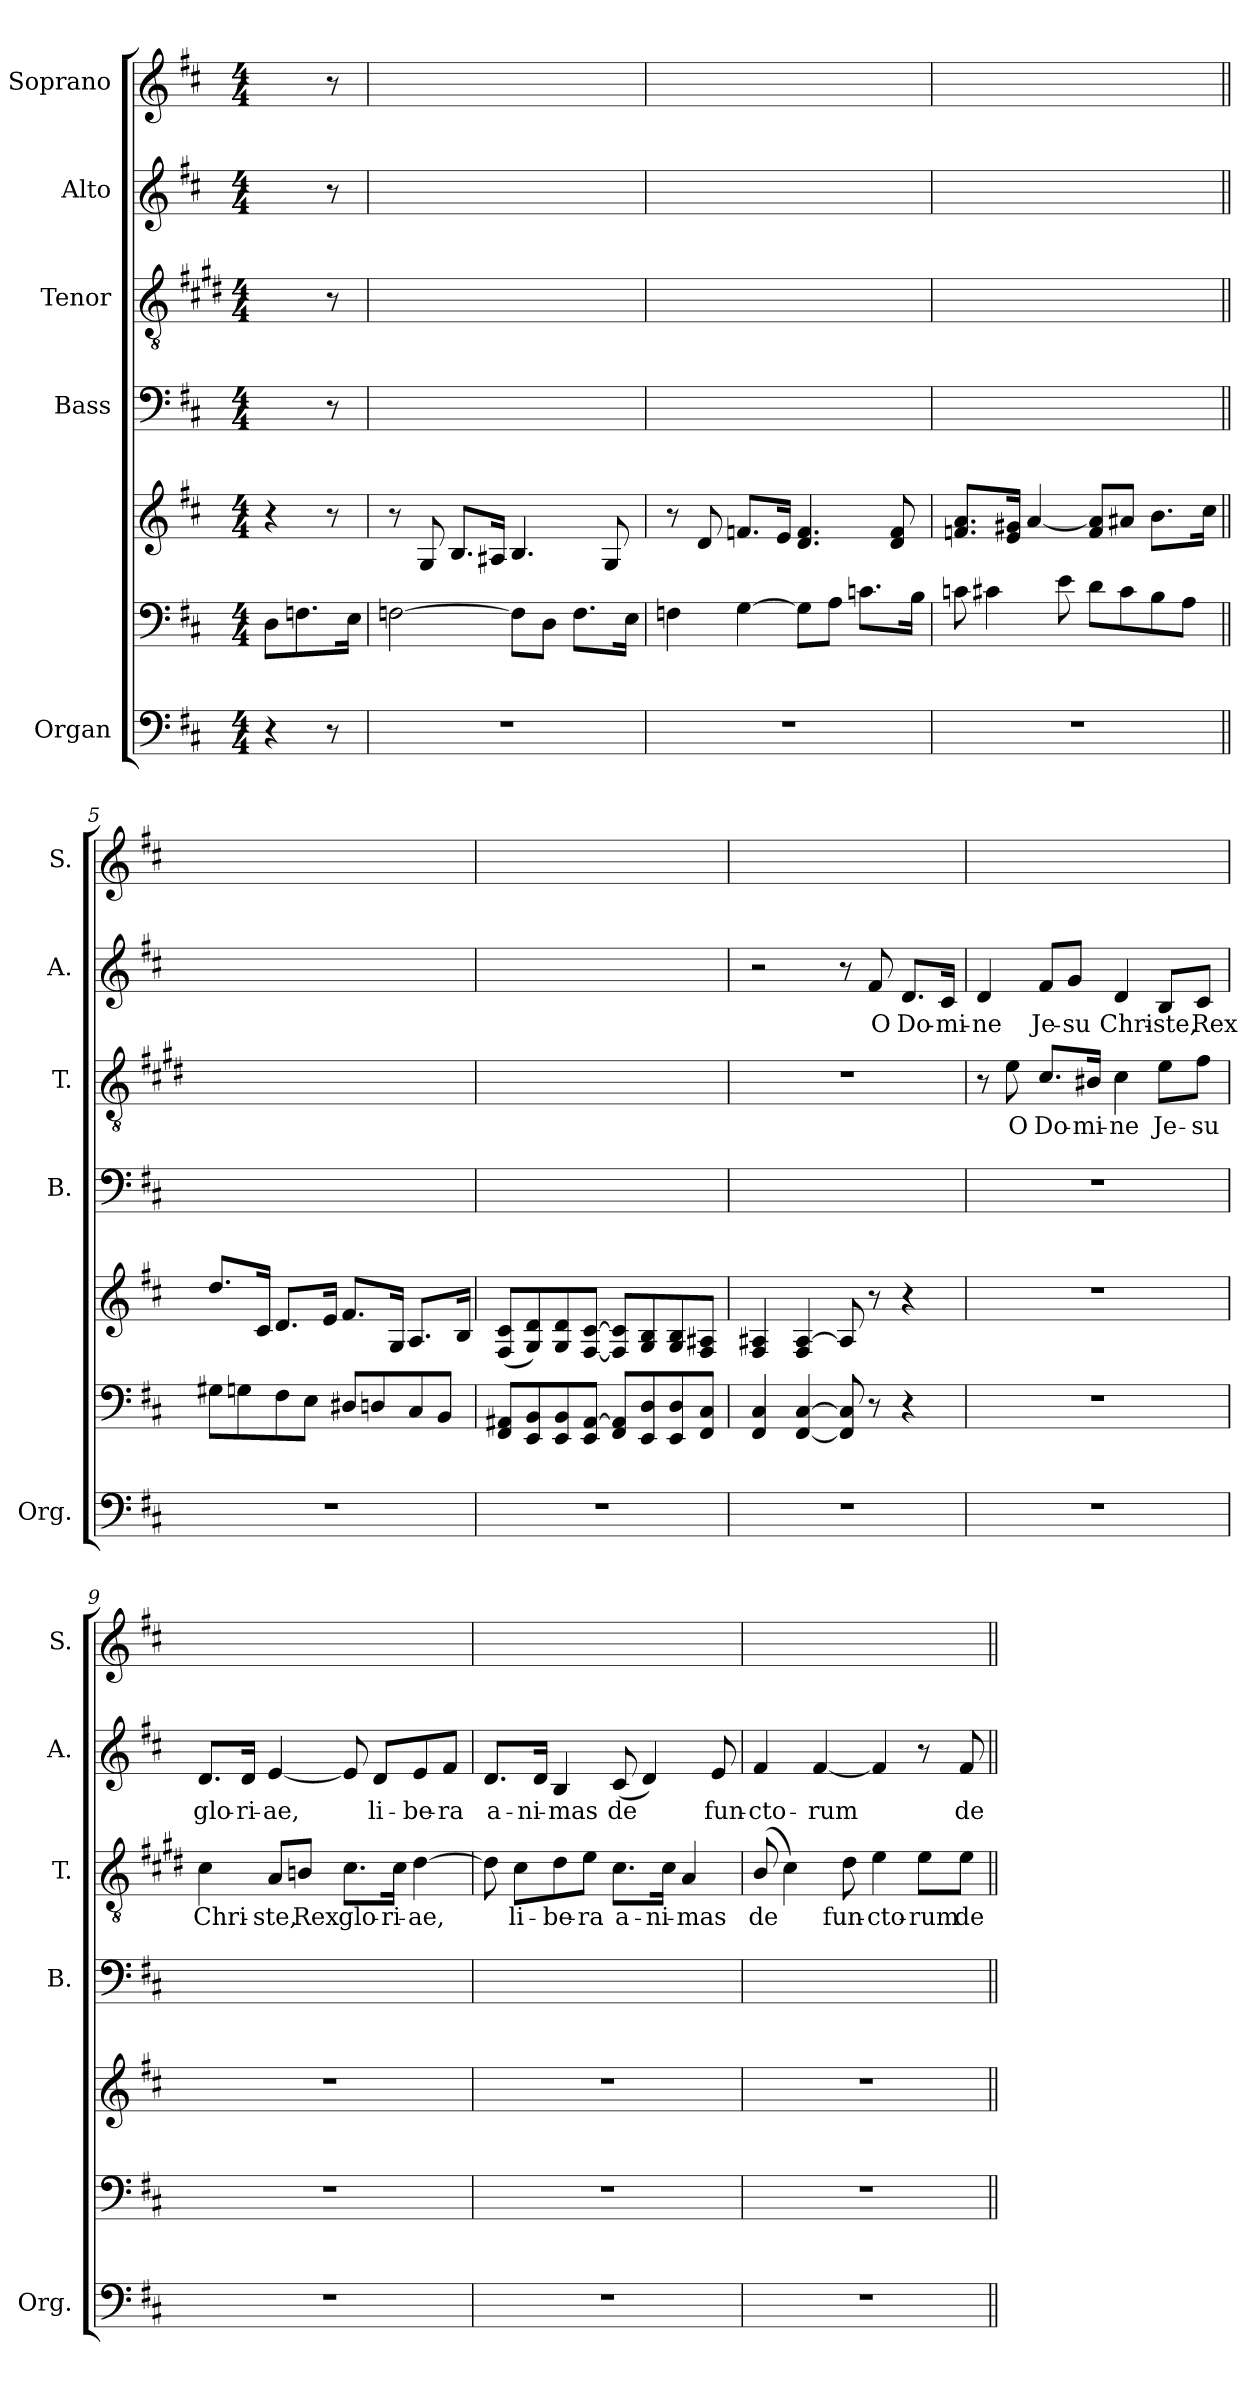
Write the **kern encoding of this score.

**kern	**kern	**kern	**kern	**kern	**text	**kern	**text	**kern
*part5	*part5	*part5	*part4	*part3	*part3	*part2	*part2	*part1
*staff7	*staff6	*staff5	*staff4	*staff3	*staff3	*staff2	*staff2	*staff1
*I"Organ	*	*	*I"Bass	*I"Tenor	*	*I"Alto	*	*I"Soprano
*I'Org.	*	*	*I'B.	*I'T.	*	*I'A.	*	*I'S.
*clefF4	*clefF4	*clefG2	*clefF4	*clefGv2	*	*clefG2	*	*clefG2
*	*	*	*	*ITrd1c2	*	*	*	*
*k[f#c#]	*k[f#c#]	*k[f#c#]	*k[f#c#]	*k[f#c#]	*	*k[f#c#]	*	*k[f#c#]
*M4/4	*M4/4	*M4/4	*M4/4	*M4/4	*	*M4/4	*	*M4/4
*MM48	*MM48	*MM48	*MM48	*MM48	*	*MM48	*	*MM48
=1	=1	=1	=1	=1	=1	=1	=1	=1
4r	8D\L	4r	4ryy	4ryy	.	4ryy	.	4ryy
.	8.Fn\	.	.	.	.	.	.	.
8r	.	8r	8r	8r	.	8r	.	8r
.	16E\Jk	.	.	.	.	.	.	.
=2	=2	=2	=2	=2	=2	=2	=2	=2
1r	[2Fn\	8r	1ryy	1ryy	.	1ryy	.	1ryy
.	.	8G/	.	.	.	.	.	.
.	.	8.B/L	.	.	.	.	.	.
.	.	16A#X/Jk	.	.	.	.	.	.
.	8F\L]	4.B/	.	.	.	.	.	.
.	8D\J	.	.	.	.	.	.	.
.	8.F\L	.	.	.	.	.	.	.
.	.	8G/	.	.	.	.	.	.
.	16E\Jk	.	.	.	.	.	.	.
=3	=3	=3	=3	=3	=3	=3	=3	=3
1r	4Fn\	8r	1ryy	1ryy	.	1ryy	.	1ryy
.	.	8d/	.	.	.	.	.	.
.	[4G\	8.fn/L	.	.	.	.	.	.
.	.	16e/Jk	.	.	.	.	.	.
.	8G\L]	4.d/ 4.f/	.	.	.	.	.	.
.	8A\J	.	.	.	.	.	.	.
.	8.cn\L	.	.	.	.	.	.	.
.	.	8d/ 8f/	.	.	.	.	.	.
.	16B\Jk	.	.	.	.	.	.	.
!!LO:PB:g=z
=4	=4	=4	=4	=4	=4	=4	=4	=4
1r	8cn\	8.fn/ 8.a/L	1ryy	1ryy	.	1ryy	.	1ryy
.	4c#X\	.	.	.	.	.	.	.
.	.	16e/ 16g#X/Jk	.	.	.	.	.	.
.	.	[4a/	.	.	.	.	.	.
.	8e\	.	.	.	.	.	.	.
.	8d\L	8f/ 8a/]L	.	.	.	.	.	.
.	8c#\	8a#X/J	.	.	.	.	.	.
.	8B\	8.b\L	.	.	.	.	.	.
.	8A\J	.	.	.	.	.	.	.
.	.	16cc#\Jk	.	.	.	.	.	.
=5||	=5||	=5||	=5||	=5||	=5||	=5||	=5||	=5||
1r	8G#X\L	8.dd/L	1ryy	1ryy	.	1ryy	.	1ryy
.	8Gn\	.	.	.	.	.	.	.
.	.	16c#/Jk	.	.	.	.	.	.
.	8F#\	8.d/L	.	.	.	.	.	.
.	8E\J	.	.	.	.	.	.	.
.	.	16e/Jk	.	.	.	.	.	.
.	8D#X/L	8.f#/L	.	.	.	.	.	.
.	8Dn/	.	.	.	.	.	.	.
.	.	16G/Jk	.	.	.	.	.	.
.	8C#/	8.A/L	.	.	.	.	.	.
.	8BB/J	.	.	.	.	.	.	.
.	.	16B/Jk	.	.	.	.	.	.
=6	=6	=6	=6	=6	=6	=6	=6	=6
1r	8FF#/ 8AA#X/L	(<8F#/ 8c#/L	1ryy	1ryy	.	1ryy	.	1ryy
.	8EE/ 8BB/	8G/ 8d/)	.	.	.	.	.	.
.	8EE/ 8BB/	8G/ 8d/	.	.	.	.	.	.
.	8EE/ [8AA#/J	[8F#/ [8c#/J	.	.	.	.	.	.
.	8FF#/ 8AA#/]L	8F#/] 8c#/]L	.	.	.	.	.	.
.	8EE/ 8D/	8G/ 8B/	.	.	.	.	.	.
.	8EE/ 8D/	8G/ 8B/	.	.	.	.	.	.
.	8FF#/ 8C#/J	8F#/ 8A#X/J	.	.	.	.	.	.
!!LO:PB:g=z
=7	=7	=7	=7	=7	=7	=7	=7	=7
1r	4FF#/ 4C#/	4F#/ 4A#X/	1ryy	1r	.	2r	.	1ryy
.	[4FF#/ [4C#/	4F#/ [4A#/	.	.	.	.	.	.
.	8FF#/] 8C#/]	8A#/]	.	.	.	8r	.	.
!	!	!	!	!	!	!	!LO:LY:b:color=#FC0107	!
.	8r	8r	.	.	.	8f#/	O	.
!	!	!	!	!	!	!	!LO:LY:b:color=#FC0107	!
.	4r	4r	.	.	.	8.d/L	Do-	.
!	!	!	!	!	!	!	!LO:LY:b:color=#FC0107	!
.	.	.	.	.	.	16c#/Jk	-mi-	.
=8	=8	=8	=8	=8	=8	=8	=8	=8
!	!	!	!	!	!	!	!LO:LY:b:color=#FC0107	!
1r	1r	1r	1r	8r	.	4d/	-ne	1ryy
!	!	!	!	!	!LO:LY:b:color=#0000FF	!	!	!
.	.	.	.	8d\	O	.	.	.
!	!	!	!	!	!LO:LY:b:color=#0000FF	!	!LO:LY:b:color=#FC0107	!
.	.	.	.	8.B/L	Do-	8f#/L	Je-	.
!	!	!	!	!	!	!	!LO:LY:b:color=#FC0107	!
.	.	.	.	.	.	8g/J	-su	.
!	!	!	!	!	!LO:LY:b:color=#0000FF	!	!	!
.	.	.	.	16A#X/Jk	-mi-	.	.	.
!	!	!	!	!	!LO:LY:b:color=#0000FF	!	!LO:LY:b:color=#FC0107	!
.	.	.	.	4B\	-ne	4d/	Chri-	.
!	!	!	!	!	!LO:LY:b:color=#0000FF	!	!LO:LY:b:color=#FC0107	!
.	.	.	.	8d\L	Je-	8B/L	-ste,	.
!	!	!	!	!	!LO:LY:b:color=#0000FF	!	!LO:LY:b:color=#FC0107	!
.	.	.	.	8e\J	-su	8c#/J	Rex	.
=9	=9	=9	=9	=9	=9	=9	=9	=9
!	!	!	!	!	!LO:LY:b:color=#0000FF	!	!LO:LY:b:color=#FC0107	!
1r	1r	1r	1ryy	4B\	Chri-	8.d/L	glo-	1ryy
!	!	!	!	!	!	!	!LO:LY:b:color=#FC0107	!
.	.	.	.	.	.	16d/Jk	-ri-	.
!	!	!	!	!	!LO:LY:b:color=#0000FF	!	!LO:LY:b:color=#FC0107	!
.	.	.	.	8G/L	-ste,	[4e/	-ae,	.
!	!	!	!	!	!LO:LY:b:color=#0000FF	!	!	!
.	.	.	.	8An/J	Rex	.	.	.
!	!	!	!	!	!LO:LY:b:color=#0000FF	!	!	!
.	.	.	.	8.B\L	glo-	8e/]	.	.
!	!	!	!	!	!	!	!LO:LY:b:color=#FC0107	!
.	.	.	.	.	.	8d/L	li-	.
!	!	!	!	!	!LO:LY:b:color=#0000FF	!	!	!
.	.	.	.	16B\Jk	-ri-	.	.	.
!	!	!	!	!	!LO:LY:b:color=#0000FF	!	!LO:LY:b:color=#FC0107	!
.	.	.	.	[4c#\	-ae,	8e/	-be-	.
!	!	!	!	!	!	!	!LO:LY:b:color=#FC0107	!
.	.	.	.	.	.	8f#/J	-ra	.
!!LO:PB:g=z
=10	=10	=10	=10	=10	=10	=10	=10	=10
!	!	!	!	!	!	!	!LO:LY:b:color=#FC0107	!
1r	1r	1r	1ryy	8c#\]	.	8.d/L	a-	1ryy
!	!	!	!	!	!LO:LY:b:color=#0000FF	!	!	!
.	.	.	.	8B\L	li-	.	.	.
!	!	!	!	!	!	!	!LO:LY:b:color=#FC0107	!
.	.	.	.	.	.	16d/Jk	-ni-	.
!	!	!	!	!	!LO:LY:b:color=#0000FF	!	!LO:LY:b:color=#FC0107	!
.	.	.	.	8c#\	-be-	4B/	-mas	.
!	!	!	!	!	!LO:LY:b:color=#0000FF	!	!	!
.	.	.	.	8d\J	-ra	.	.	.
!	!	!	!	!	!LO:LY:b:color=#0000FF	!	!LO:LY:b:color=#FC0107	!
.	.	.	.	8.B\L	a-	(>8c#/	-de	.
.	.	.	.	.	.	4d/)	.	.
!	!	!	!	!	!LO:LY:b:color=#0000FF	!	!	!
.	.	.	.	16B\Jk	-ni-	.	.	.
!	!	!	!	!	!LO:LY:b:color=#0000FF	!	!	!
.	.	.	.	4G/	-mas	.	.	.
!	!	!	!	!	!	!	!LO:LY:b:color=#FC0107	!
.	.	.	.	.	.	8e/	fun-	.
=11	=11	=11	=11	=11	=11	=11	=11	=11
!	!	!	!	!	!LO:LY:b:color=#0000FF	!	!LO:LY:b:color=#FC0107	!
1r	1r	1r	1ryy	(>8A/	de	4f#/	-cto-	1ryy
.	.	.	.	4B\)	.	.	.	.
!	!	!	!	!	!	!	!LO:LY:b:color=#FC0107	!
.	.	.	.	.	.	[4f#/	-rum	.
!	!	!	!	!	!LO:LY:b:color=#0000FF	!	!	!
.	.	.	.	8c#\	fun-	.	.	.
!	!	!	!	!	!LO:LY:b:color=#0000FF	!	!	!
.	.	.	.	4d\	-cto-	4f#/]	.	.
!	!	!	!	!	!LO:LY:b:color=#0000FF	!	!	!
.	.	.	.	8d\L	-rum	8r	.	.
!	!	!	!	!	!LO:LY:b:color=#0000FF	!	!LO:LY:b:color=#FC0107	!
.	.	.	.	8d\J	de	8f#/	de	.
=||	=||	=||	=||	=||	=||	=||	=||	=||
*-	*-	*-	*-	*-	*-	*-	*-	*-
